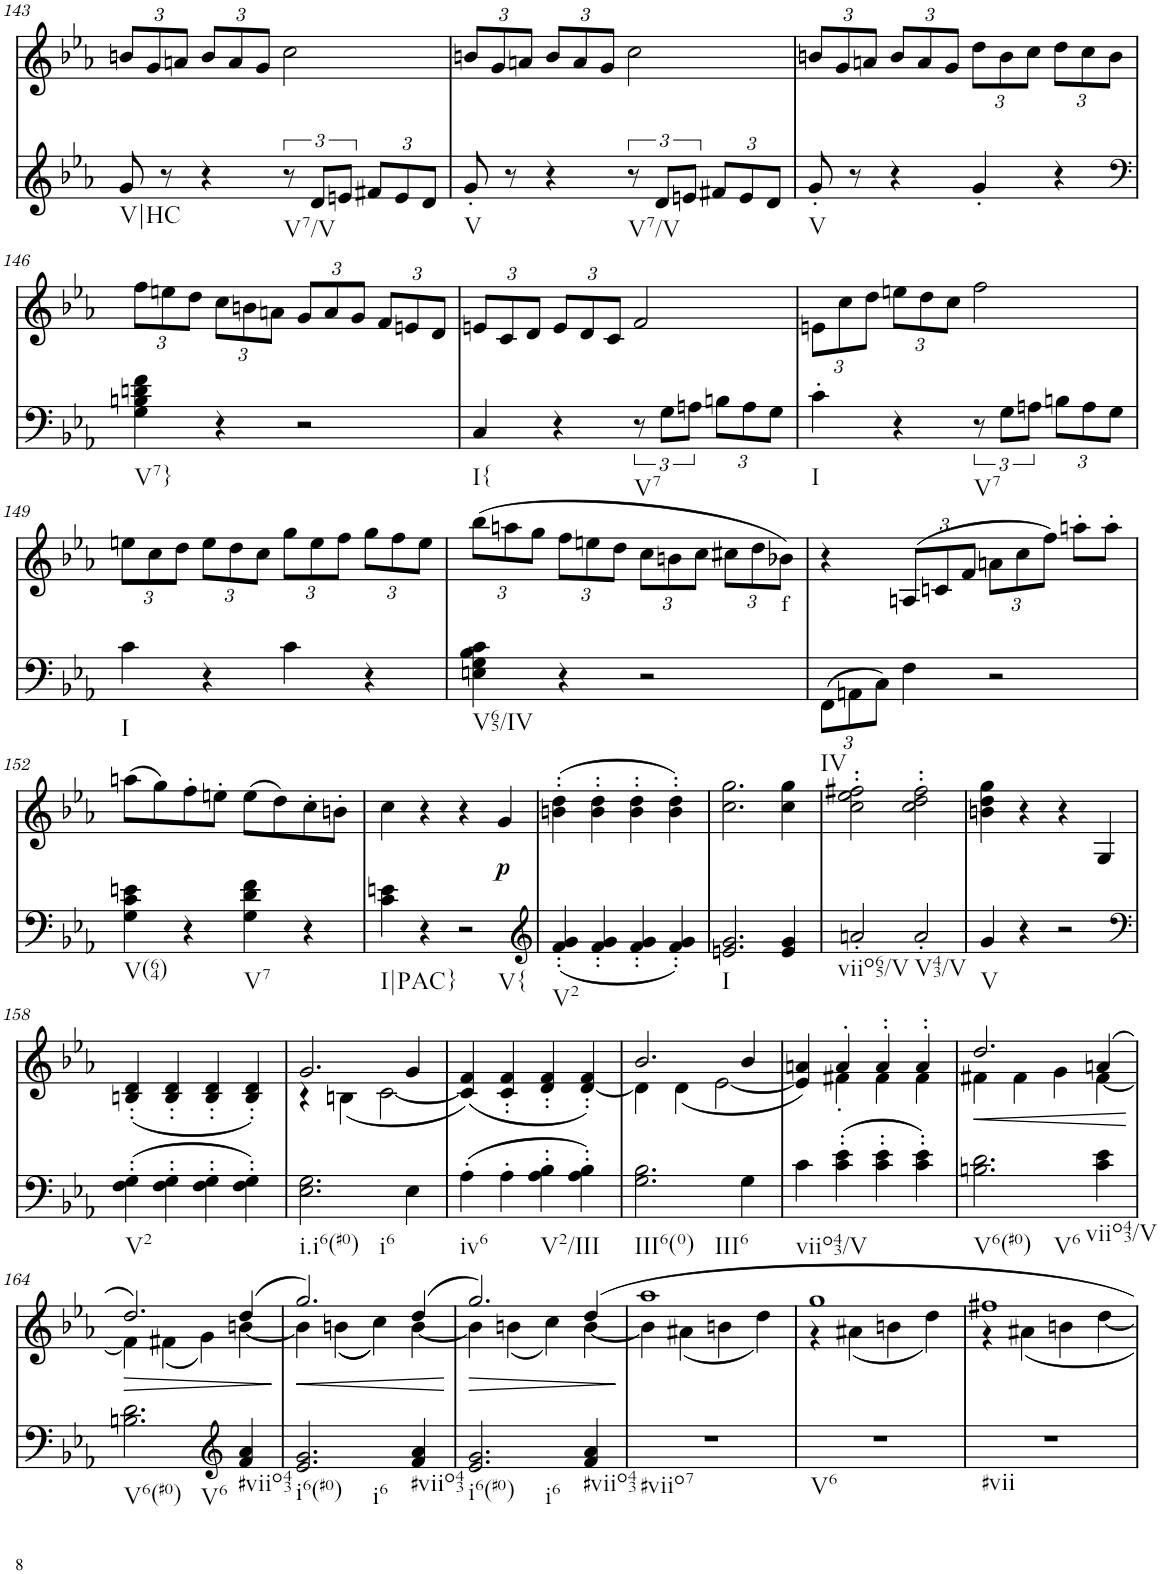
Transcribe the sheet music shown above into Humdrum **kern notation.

**kern	**kern	**text	**dynam
*part2	*part1	*part1	*part1
*staff2	*staff1	*staff1	*staff1
*I"piano	*I"piano	*	*
*I'Pno	*I'Pno	*	*
!!LO:PB:g=z
*clefG2	*clefG2	*	*
*k[b-e-a-]	*k[b-e-a-]	*	*
*c:	*c:	*	*
*M2/2	*M2/2	*	*
*met(c|)	*met(c|)	*	*
*	*Xbrackettup	*	*
=143	=143	=143	=143
!LO:TX:b:t=V|HC	!	!	!
8g/	12bn/L	.	.
.	12g/	.	.
8r	.	.	.
.	12an/J	.	.
4r	12b/L	.	.
.	12a/	.	.
.	12g/J	.	.
!LO:TX:b:t=V7/V	!	!	!
12r	2cc\	.	.
12d/L	.	.	.
12en/J	.	.	.
*Xbrackettup	*	*	*
12f#X/L	.	.	.
12e/	.	.	.
12d/J	.	.	.
=144	=144	=144	=144
!LO:TX:b:t=V	!	!	!
8g'/	12bn/L	.	.
.	12g/	.	.
8r	.	.	.
.	12an/J	.	.
4r	12b/L	.	.
.	12a/	.	.
.	12g/J	.	.
*brackettup	*	*	*
!LO:TX:b:t=V7/V	!	!	!
12r	2cc\	.	.
12d/L	.	.	.
12en/J	.	.	.
*Xbrackettup	*	*	*
12f#X/L	.	.	.
12e/	.	.	.
12d/J	.	.	.
=145	=145	=145	=145
!LO:TX:b:t=V	!	!	!
8g'/	12bn/L	.	.
.	12g/	.	.
8r	.	.	.
.	12an/J	.	.
4r	12b/L	.	.
.	12a/	.	.
.	12g/J	.	.
4g'/	12dd\L	.	.
.	12b\	.	.
.	12cc\J	.	.
4r	12dd\L	.	.
.	12cc\	.	.
.	12b\J	.	.
!!LO:LB:g=z
=146	=146	=146	=146
*clefF4	*	*	*
!LO:TX:b:t=V7}	!	!	!
4G\ 4Bn\ 4dn\ 4f\	12ff\L	.	.
.	12een\	.	.
.	12dd\J	.	.
4r	12cc\L	.	.
.	12bn\	.	.
.	12an\J	.	.
2r	12g/L	.	.
.	12a/	.	.
.	12g/J	.	.
.	12f/L	.	.
.	12en/	.	.
.	12d/J	.	.
=147	=147	=147	=147
!LO:TX:b:t=I{	!	!	!
4C/	12en/L	.	.
.	12c/	.	.
.	12d/J	.	.
4r	12e/L	.	.
.	12d/	.	.
.	12c/J	.	.
*brackettup	*	*	*
!LO:TX:b:t=V7	!	!	!
12r	2f/	.	.
12G\L	.	.	.
12An\J	.	.	.
*Xbrackettup	*	*	*
12Bn\L	.	.	.
12A\	.	.	.
12G\J	.	.	.
=148	=148	=148	=148
!LO:TX:b:t=I	!	!	!
4c'\	12en\L	.	.
.	12cc\	.	.
.	12dd\J	.	.
4r	12een\L	.	.
.	12dd\	.	.
.	12cc\J	.	.
*brackettup	*	*	*
!LO:TX:b:t=V7	!	!	!
12r	2ff\	.	.
12G\L	.	.	.
12An\J	.	.	.
*Xbrackettup	*	*	*
12Bn\L	.	.	.
12A\	.	.	.
12G\J	.	.	.
!!LO:LB:g=z
=149	=149	=149	=149
!LO:TX:b:t=I	!	!	!
4c\	12een\L	.	.
.	12cc\	.	.
.	12dd\J	.	.
4r	12ee\L	.	.
.	12dd\	.	.
.	12cc\J	.	.
4c\	12gg\L	.	.
.	12ee\	.	.
.	12ff\J	.	.
4r	12gg\L	.	.
.	12ff\	.	.
.	12ee\J	.	.
=150	=150	=150	=150
!LO:TX:b:t=V65/IV	!	!	!
4En\ 4G\ 4B-\ 4c\	(12bb-\L	.	.
.	12aan\	.	.
.	12gg\J	.	.
4r	12ff\L	.	.
.	12een\	.	.
.	12dd\J	.	.
2r	12cc\L	.	.
.	12bn\	.	.
.	12cc\J	.	.
.	12cc#X\L	.	.
.	12dd\	.	.
!	!	!LO:LY:b	!
.	12b-X\J)	f	.
=151	=151	=151	=151
!LO:TX:b:t=IV	!	!	!
(12FF\L	4r	.	.
12AAn\	.	.	.
12C\J)	.	.	.
4F\	(12An/L	.	.
.	12cn/	.	.
.	12f/J	.	.
2r	12an\L	.	.
.	12cc\	.	.
.	12ff\J)	.	.
.	8aan'\L	.	.
.	8aa'\J	.	.
!!LO:LB:g=z
=152	=152	=152	=152
!LO:TX:b:t=V(64)	!	!	!
4G\ 4c\ 4en\	(8aan\L	.	.
.	8gg\)	.	.
4r	8ff'\	.	.
.	8een'\J	.	.
!LO:TX:b:t=V7	!	!	!
4G\ 4d\ 4f\	(8ee\L	.	.
.	8dd\)	.	.
4r	8cc'\	.	.
.	8bn'\J	.	.
=153	=153	=153	=153
!LO:TX:b:t=I|PAC}	!	!	!
4c\ 4en\	4cc\	.	.
4r	4r	.	.
!LO:TX:b:t=V{	!	!	!
2r	4r	.	.
!	!	!LO:LY:b	!LO:DY:b
.	4g/	p	p
=154	=154	=154	=154
*clefG2	*	*	*
!LO:TX:b:t=V2	!	!	!
!	!	!LO:LY:b	!
(4f/' 4g/'	(4bn\' 4dd\'	p	.
4f/' 4g/'	4b\' 4dd\'	.	.
4f/' 4g/'	4b\' 4dd\'	.	.
4f/' 4g/')	4b\' 4dd\')	.	.
=155	=155	=155	=155
!LO:TX:b:t=I	!	!	!
2.en/ 2.g/	2.cc\ 2.gg\	.	.
4e/ 4g/	4cc\ 4gg\	.	.
=156	=156	=156	=156
!LO:TX:b:t=viio65/V	!	!	!
2an'/	2cc\' 2ee-\' 2ff#X\'	.	.
!LO:TX:b:t=V43/V	!	!	!
2a'/	2cc\' 2dd\' 2ff#\'	.	.
=157	=157	=157	=157
!LO:TX:b:t=V	!	!	!
4g/	4bn\ 4dd\ 4gg\	.	.
4r	4r	.	.
2r	4r	.	.
.	4G/	.	.
!!LO:LB:g=z
=158	=158	=158	=158
*clefF4	*	*	*
!LO:TX:b:t=V2	!	!	!
(4F\' 4G\'	(4Bn/' 4d/'	.	.
4F\' 4G\'	4B/' 4d/'	.	.
4F\' 4G\'	4B/' 4d/'	.	.
4F\' 4G\')	4B/' 4d/')	.	.
=159	=159	=159	=159
*	*^	*	*
!LO:TX:b:t=i.i6(#0)	!	!	!	!
!LO:TX:b:t=i6	!	!	!	!
2.E-\ 2.G\	2.g/	4r	.	.
.	.	(4Bn\	.	.
.	.	[2c\	.	.
4E-\	4g/	.	.	.
*	*v	*v	*	*
=160	=160	=160	=160
!LO:TX:b:t=iv6	!	!	!
(4A-'\	(4c/] 4f/)	.	.
4A-'\	4c/' 4f/'	.	.
!LO:TX:b:t=V2/III	!	!	!
4A-\' 4B-\'	4d/' 4f/'	.	.
4A-\' 4B-\')	[4d/' 4f/')	.	.
=161	=161	=161	=161
*	*^	*	*
!LO:TX:b:t=III6(0)	!	!	!	!
!LO:TX:b:t=III6	!	!	!	!
2.G\ 2.B-\	2.b-/	4d\]	.	.
.	.	(4d\	.	.
.	.	[2e-\	.	.
4G\	4b-/	.	.	.
=162	=162	=162	=162	=162
!LO:TX:b:t=viio43/V	!	!	!	!
4c\	4e-/] 4an/)	4ryy	.	.
(4c\' 4e-\'	4a'/	4f#X'\	.	.
4c\' 4e-\'	4a''/	4f#\	.	.
4c\' 4e-\')	4a''/	4f#\	.	.
=163	=163	=163	=163	=163
!LO:TX:b:t=V6(#0)	!	!	!	!
!LO:TX:b:t=V6	!	!	!	!
!	!	!	!LO:LY:b	!LO:HP:b
2.Bn\ 2.d\	2.dd/	4f#X\	<	<
.	.	4f#\	.	.
.	.	4g\	.	.
!LO:TX:b:t=viio43/V	!	!	!	!
4c\ 4e-\	(4an/	[4f#\	.	.
*	*v	*v	*	*
.	.	.	[
!!LO:LB:g=z
=164	=164	=164	=164
!LO:TX:b:t=V6(#0)	!	!	!
!LO:TX:b:t=V6	!	!	!
!	!	!LO:LY:b	!LO:HP:b
*	*^	*	*
2.Bn\ 2.d\	2.dd/)	4f#\]	>	>
.	.	(4f#X\	.	.
.	.	4g\)	.	.
*clefG2	*	*	*	*
!LO:TX:b:t=#viio43	!	!	!	!
4f/ 4a-/	(4dd/	[4bn\	.	.
*	*v	*v	*	*
.	.	.	]
=165	=165	=165	=165
!LO:TX:b:t=i6(#0)	!	!	!
!LO:TX:b:t=i6	!	!	!
!	!	!LO:LY:b	!LO:HP:b
*	*^	*	*
2.e-/ 2.g/	2.gg/)	4b\]	<	<
.	.	((4bn\	.	.
.	.	4cc\))	.	.
!LO:TX:b:t=#viio43	!	!	!	!
4f/ 4a-/	(4dd/	[4b\	.	.
*	*v	*v	*	*
.	.	.	[
=166	=166	=166	=166
!LO:TX:b:t=i6(#0)	!	!	!
!LO:TX:b:t=i6	!	!	!
!	!	!LO:LY:b	!LO:HP:b
*	*^	*	*
2.e-/ 2.g/	2.gg/)	4b\]	>	>
.	.	(4bn\	.	.
.	.	4cc\)	.	.
!LO:TX:b:t=#viio43	!	!	!	!
4f/ 4a-/	4dd/	[4b\	.	.
*	*v	*v	*	*
.	.	.	]
=167	=167	=167	=167
*	*^	*	*
!LO:TX:b:t=#viio7	!	!	!	!
1r	1aa-	4b\]	.	.
.	.	(4a#X\	.	.
.	.	4bn\	.	.
.	.	4dd\)	.	.
=168	=168	=168	=168	=168
!LO:TX:b:t=V6	!	!	!	!
1r	1gg	4r	.	.
.	.	(4a#X\	.	.
.	.	4bn\	.	.
.	.	4dd\)	.	.
=169	=169	=169	=169	=169
!LO:TX:b:t=#vii	!	!	!	!
1r	1ff#X	4r	.	.
.	.	4a#X\	.	.
.	.	4bn\	.	.
.	.	[4dd\	.	.
*	*v	*v	*	*
=	=	=	=
*-	*-	*-	*-
